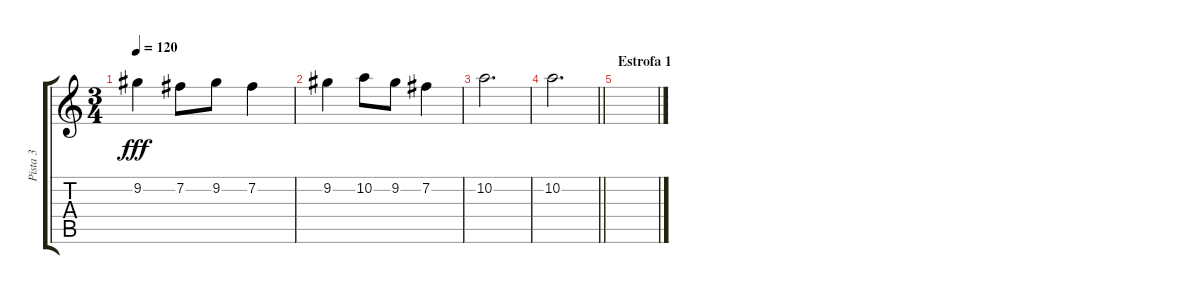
\track ("Pista 3" "Pista 3") {instrument overdrivenguitar}
\staff {score tabs}
\tuning (E4 B3 G3 D3 A2 E2) {hide}
\ts (3 4)
\tempo 120
\clef g2
\ks c
9.2.4{dy fff} 7.2.8 9.2.8 7.2.4 |
9.2.4 10.2.8 9.2.8 7.2.4 |
10.2.2{d} |
\barLineRight lightlight
10.2.2{d} |
\section ("" "Estrofa 1")
